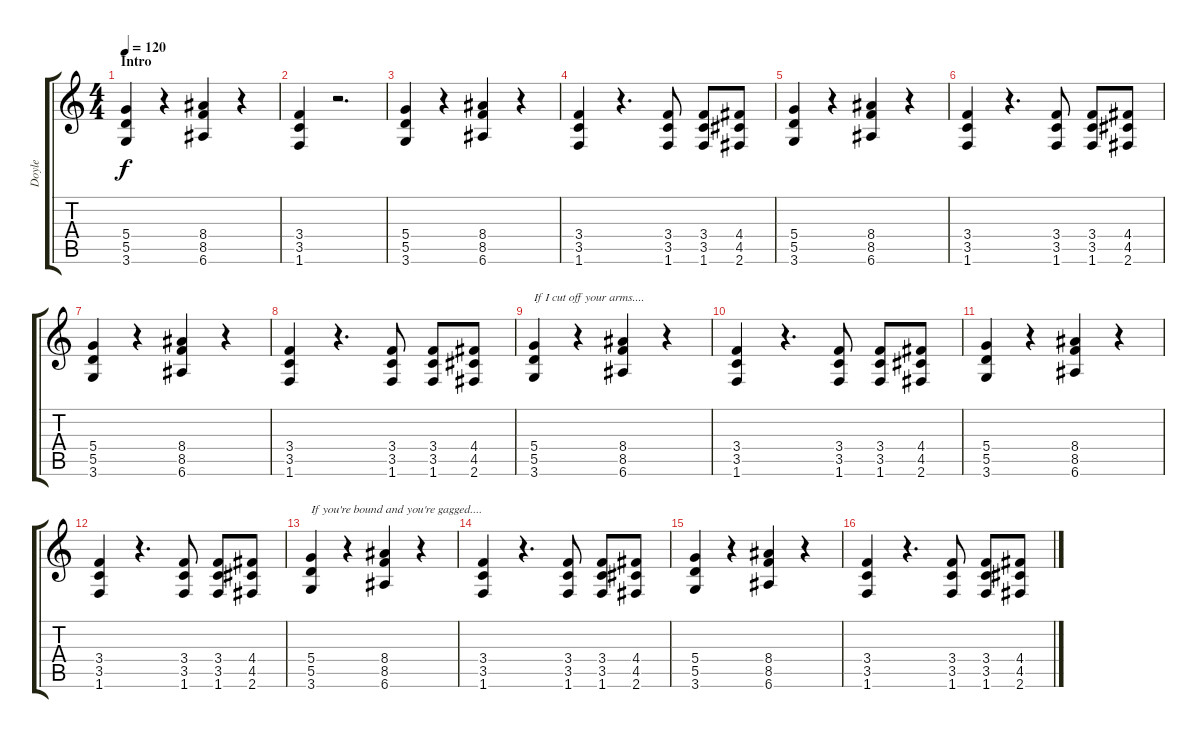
\track ("Doyle" "Doyle") {instrument distortionguitar}
\staff {score tabs}
\tuning (E4 B3 G3 D3 A2 E2) {hide}
\ts (4 4)
\section ("" "Intro")
\tempo 120
\clef g2
\ks c
(5.4 5.5 3.6).4{dy f instrument distortionguitar} r.4 (8.4 8.5 6.6).4 r.4 |
(3.4 3.5 1.6).4 r.2{d} |
(5.4 5.5 3.6).4 r.4 (8.4 8.5 6.6).4 r.4 |
(3.4 3.5 1.6).4 r.4{d} (3.4 3.5 1.6).8 (3.4 3.5 1.6).8 (4.4 4.5 2.6).8 |
(5.4 5.5 3.6).4 r.4 (8.4 8.5 6.6).4 r.4 |
(3.4 3.5 1.6).4 r.4{d} (3.4 3.5 1.6).8 (3.4 3.5 1.6).8 (4.4 4.5 2.6).8 |
(5.4 5.5 3.6).4 r.4 (8.4 8.5 6.6).4 r.4 |
(3.4 3.5 1.6).4 r.4{d} (3.4 3.5 1.6).8 (3.4 3.5 1.6).8 (4.4 4.5 2.6).8 |
(5.4 5.5 3.6).4{txt "If I cut off your arms...."} r.4 (8.4 8.5 6.6).4 r.4 |
(3.4 3.5 1.6).4 r.4{d} (3.4 3.5 1.6).8 (3.4 3.5 1.6).8 (4.4 4.5 2.6).8 |
(5.4 5.5 3.6).4 r.4 (8.4 8.5 6.6).4 r.4 |
(3.4 3.5 1.6).4 r.4{d} (3.4 3.5 1.6).8 (3.4 3.5 1.6).8 (4.4 4.5 2.6).8 |
(5.4 5.5 3.6).4{txt "If you're bound and you're gagged...."} r.4 (8.4 8.5 6.6).4 r.4 |
(3.4 3.5 1.6).4 r.4{d} (3.4 3.5 1.6).8 (3.4 3.5 1.6).8 (4.4 4.5 2.6).8 |
(5.4 5.5 3.6).4 r.4 (8.4 8.5 6.6).4 r.4 |
(3.4 3.5 1.6).4 r.4{d} (3.4 3.5 1.6).8 (3.4 3.5 1.6).8 (4.4 4.5 2.6).8
